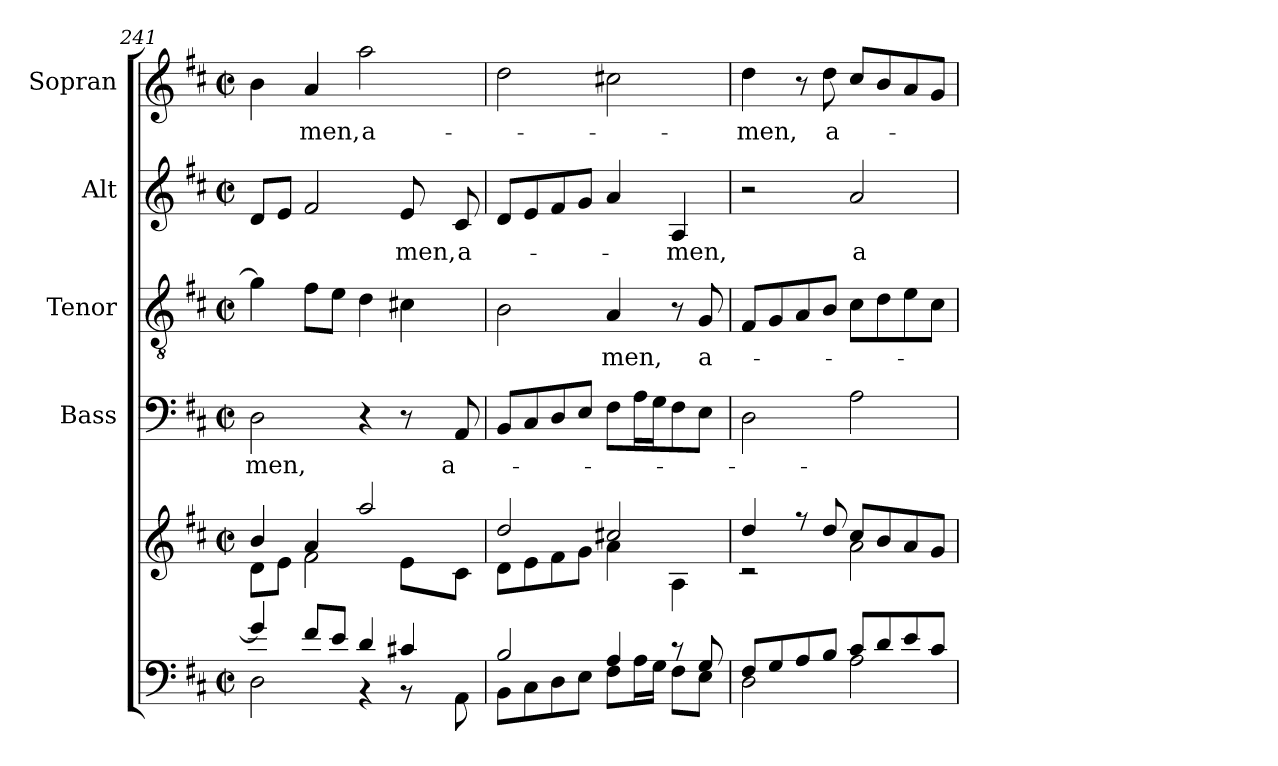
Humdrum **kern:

**kern	**kern	**kern	**text	**kern	**text	**kern	**text	**kern	**text
*part5	*part5	*part4	*part4	*part3	*part3	*part2	*part2	*part1	*part1
*staff6	*staff5	*staff4	*staff4	*staff3	*staff3	*staff2	*staff2	*staff1	*staff1
*	*	*I"Bass	*	*I"Tenor	*	*I"Alt	*	*I"Sopran	*
*	*	*I'B.	*	*I'T.	*	*I'A.	*	*I'S.	*
*clefF4	*clefG2	*clefF4	*	*clefGv2	*	*clefG2	*	*clefG2	*
*k[f#c#]	*k[f#c#]	*k[f#c#]	*	*k[f#c#]	*	*k[f#c#]	*	*k[f#c#]	*
*D:	*D:	*D:	*	*D:	*	*D:	*	*D:	*
*M2/2	*M2/2	*M2/2	*	*M2/2	*	*M2/2	*	*M2/2	*
*met(c|)	*met(c|)	*met(c|)	*	*met(c|)	*	*met(c|)	*	*met(c|)	*
=241	=241	=241	=241	=241	=241	=241	=241	=241	=241
*^	*^	*	*	*	*	*	*	*	*
!	!	!	!	!	!LO:LY:b	!	!	!	!	!	!
4g/]	2D\	4b/	8d\L	2D\	-men,	4g\]	.	8d/L	.	4b\	.
.	.	.	8e\J	.	.	.	.	8e/J	.	.	.
!	!	!	!	!	!	!	!	!	!	!	!LO:LY:b
8f#/L	.	4a/	2f#\	.	.	8f#\L	.	2f#/	.	4a/	-men,
8e/J	.	.	.	.	.	8e\J	.	.	.	.	.
!	!	!	!	!	!	!	!	!	!	!	!LO:LY:b
4d/	4rAA	2aa/	.	4r	.	4d\	.	.	.	2aa\	a-
!	!	!	!	!	!	!	!	!	!LO:LY:b	!	!
4c#X/	8rBB	.	8e\L	8r	.	4c#X\	.	8e/	-men,	.	.
!	!	!	!	!	!LO:LY:b	!	!	!	!LO:LY:b	!	!
.	8AA\	.	8c#\J	8AA/	a-	.	.	8c#/	a-	.	.
=242	=242	=242	=242	=242	=242	=242	=242	=242	=242	=242	=242
2B/	8BB\L	2dd/	8d\L	8BB/L	.	2B\	.	8d/L	.	2dd\	.
.	8C#\	.	8e\	8C#/	.	.	.	8e/	.	.	.
.	8D\	.	8f#\	8D/	.	.	.	8f#/	.	.	.
.	8E\J	.	8g\J	8E/J	.	.	.	8g/J	.	.	.
!	!	!	!	!	!	!	!LO:LY:b	!	!	!	!
4A/	8F#\L	2cc#X/	4a\	8F#\L	.	4A/	-men,	4a/	.	2cc#X\	.
.	16A\L	.	.	16A\L	.	.	.	.	.	.	.
.	16G\JJ	.	.	16G\J	.	.	.	.	.	.	.
!	!	!	!	!	!	!	!	!	!LO:LY:b	!	!
8rc	8F#\L	.	4A\	8F#\	.	8r	.	4A/	-men,	.	.
!	!	!	!	!	!	!	!LO:LY:b	!	!	!	!
8G/	8E\J	.	.	8E\J	.	8G/	a-	.	.	.	.
=243	=243	=243	=243	=243	=243	=243	=243	=243	=243	=243	=243
!	!	!	!	!	!	!	!	!	!	!	!LO:LY:b
8F#/L	2D\	4dd/	2rc	2D\	.	8F#/L	.	2r	.	4dd\	-men,
8G/	.	.	.	.	.	8G/	.	.	.	.	.
8A/	.	8rff	.	.	.	8A/	.	.	.	8r	.
!	!	!	!	!	!	!	!	!	!	!	!LO:LY:b
8B/J	.	8dd/	.	.	.	8B/J	.	.	.	8dd\	a-
!	!	!	!	!	!	!	!	!	!LO:LY:b	!	!
8c#/L	2A\	8cc#/L	2a\	2A\	.	8c#\L	.	2a/	a-	8cc#/L	.
8d/	.	8b/	.	.	.	8d\	.	.	.	8b/	.
8e/	.	8a/	.	.	.	8e\	.	.	.	8a/	.
8c#/J	.	8g/J	.	.	.	8c#\J	.	.	.	8g/J	.
*v	*v	*	*	*	*	*	*	*	*	*	*
*	*v	*v	*	*	*	*	*	*	*	*
=	=	=	=	=	=	=	=	=	=
*-	*-	*-	*-	*-	*-	*-	*-	*-	*-
